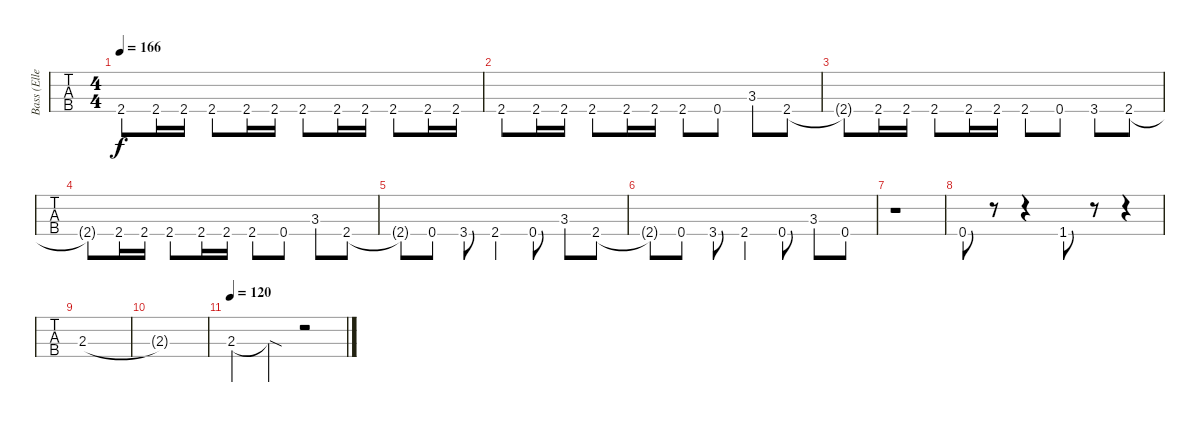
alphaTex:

\track ("Bass (Ellefson)" "Bass (Elle") {instrument electricbasspick}
\staff {tabs}
\tuning (G2 D2 A1 E1) {hide}
\ts (4 4)
\tempo 166
\clef f4
\ks c
2.4{t}.8{dy f} 2.4.16 2.4.16 2.4.8 2.4.16 2.4.16 2.4.8 2.4.16 2.4.16 2.4.8 2.4.16 2.4.16 |
2.4.8 2.4.16 2.4.16 2.4.8 2.4.16 2.4.16 2.4.8 0.4.8 3.3.8 2.4.8 |
2.4{t}.8 2.4.16 2.4.16 2.4.8 2.4.16 2.4.16 2.4.8 0.4.8 3.4.8 2.4.8 |
2.4{t}.8 2.4.16 2.4.16 2.4.8 2.4.16 2.4.16 2.4.8 0.4.8 3.3.8 2.4.8 |
2.4{t}.8 0.4.8 3.4.8 2.4.4 0.4.8 3.3.8 2.4.8 |
2.4{t}.8 0.4.8 3.4.8 2.4.4 0.4.8 3.3.8 0.4.8 |
r.1 |
0.4.8 r.8 r.4 1.4.8 r.8 r.4 |
2.3.1 |
2.3{t}.1 |
\tempo 120
2.3.4 2.3{sod t}.4 r.2
